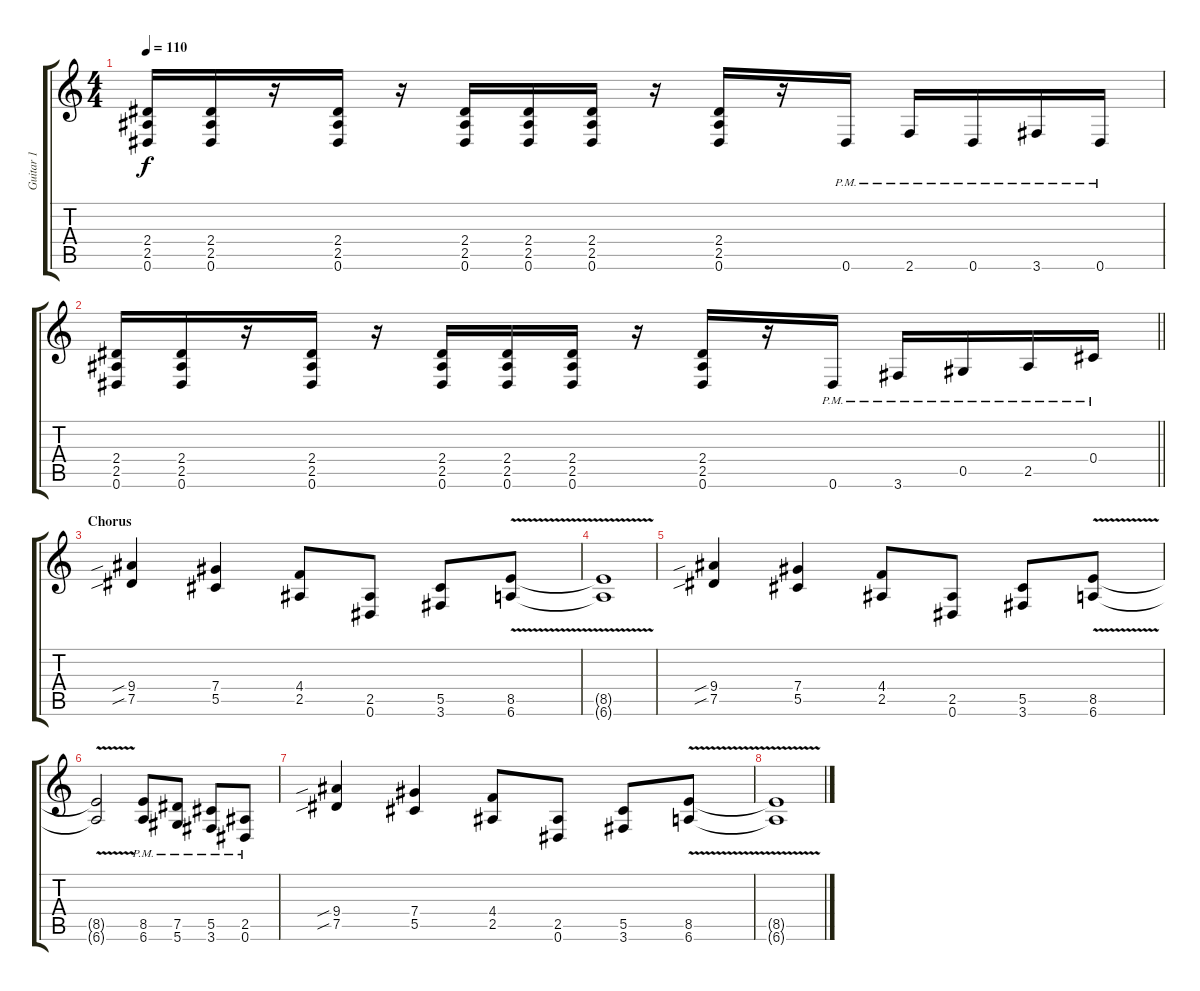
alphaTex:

\track ("Guitar 1" "Guitar 1") {instrument overdrivenguitar}
\staff {score tabs}
\tuning (Eb4 Bb3 Gb3 Db3 Ab2 Eb2) {hide}
\ts (4 4)
\tempo 110
\clef g2
\ks c
(2.4 2.5 0.6).16{dy f} (2.4 2.5 0.6).16 r.16 (2.4 2.5 0.6).16 r.16 (2.4 2.5 0.6).16 (2.4 2.5 0.6).16 (2.4 2.5 0.6).16 r.16 (2.4 2.5 0.6).16 r.16 0.6{pm}.16 2.6{pm}.16 0.6{pm}.16 3.6{pm}.16 0.6{pm}.16 |
\barLineRight lightlight
(2.4 2.5 0.6).16 (2.4 2.5 0.6).16 r.16 (2.4 2.5 0.6).16 r.16 (2.4 2.5 0.6).16 (2.4 2.5 0.6).16 (2.4 2.5 0.6).16 r.16 (2.4 2.5 0.6).16 r.16 0.6{pm}.16 3.6{pm}.16 0.5{pm}.16 2.5{pm}.16 0.4{pm}.16 |
\section ("" "Chorus")
(9.4{sib} 7.5{sib}).4 (7.4 5.5).4 (4.4 2.5).8 (2.5 0.6).8 (5.5 3.6).8 (8.5{v} 6.6{v}).8 |
(8.5{t} 6.6{t}).1 |
(9.4{sib} 7.5{sib}).4 (7.4 5.5).4 (4.4 2.5).8 (2.5 0.6).8 (5.5 3.6).8 (8.5{v} 6.6{v}).8 |
(8.5{t} 6.6{t}).2 (8.5{pm} 6.6{pm}).8 (7.5{pm} 5.6{pm}).8 (5.5{pm} 3.6{pm}).8 (2.5{pm} 0.6{pm}).8 |
(9.4{sib} 7.5{sib}).4 (7.4 5.5).4 (4.4 2.5).8 (2.5 0.6).8 (5.5 3.6).8 (8.5{v} 6.6{v}).8 |
(8.5{t} 6.6{t}).1
